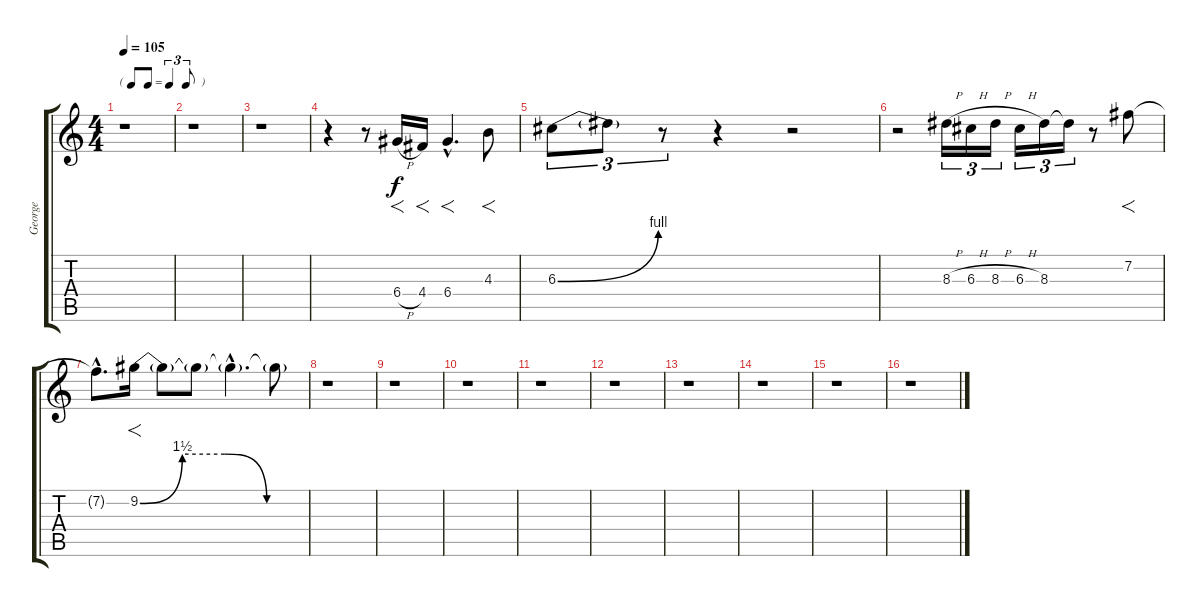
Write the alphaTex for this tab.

\track ("George" "George") {instrument electricguitarclean}
\staff {score tabs}
\tuning (E4 B3 G3 D3 A2 E2) {hide}
\ts (4 4)
\tf triplet8th
\tempo 105
\clef g2
\ks c
r.1{dy f} |
r.1 |
r.1 |
r.4 r.8 6.4{h}.16{f} 4.4.16{f} 6.4{hac}.4{f d} 4.3.8{f} |
6.3{be (bend 0 0 60 4)}.8{tu (3 2)} 6.3{t}.8{tu (3 2)} r.8{tu (3 2)} r.4 r.2 |
r.2 8.3{h}.16{tu (3 2)} 6.3{h}.16{tu (3 2)} 8.3{h}.16{tu (3 2)} 6.3{h}.16{tu (3 2)} 8.3.16{tu (3 2)} 8.3{t}.16{tu (3 2)} r.8 7.2.8{f} |
7.2{hac t}.8{d} 9.2{be (custom 0 0 15 6 30 6 45 0 60 0)}.16{f} 9.2{t}.8 9.2{t}.8 9.2{hac t}.4{d} 9.2{t}.8 |
r.1 |
r.1 |
r.1 |
r.1 |
r.1 |
r.1 |
r.1 |
r.1 |
r.1
